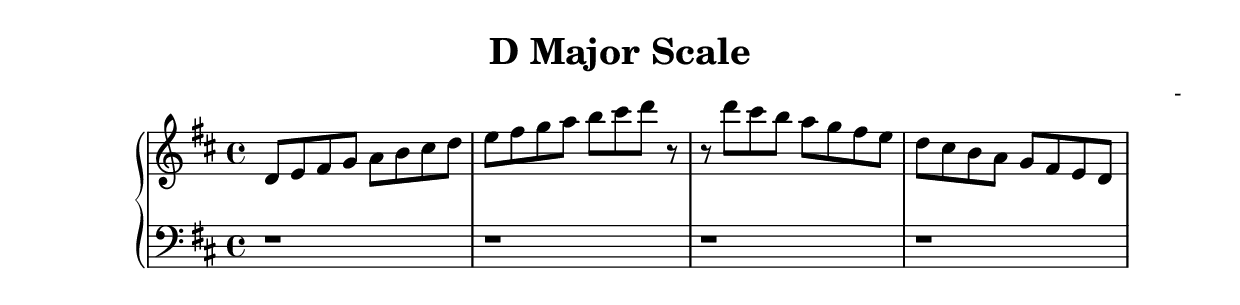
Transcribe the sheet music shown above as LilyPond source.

\header {
  title = "D Major Scale"
  composer = "-"
}
\version "2.16.0"

\score {
  \new PianoStaff <<
     \new Staff = "upper" {
  \clef treble
  \key d \major
  \time 4/4
  \relative c' { d8 e fis g a b cis d e fis g a b cis d
  r8 r8 d cis b a g fis e d cis b a g fis e d }
}

     \new Staff = "lower" {       
  \clef bass
  \key d \major
  \time 4/4
  \relative c { r1 r1 r1 r1 }
}
  >>
  
  \layout { }

 \midi { }
}